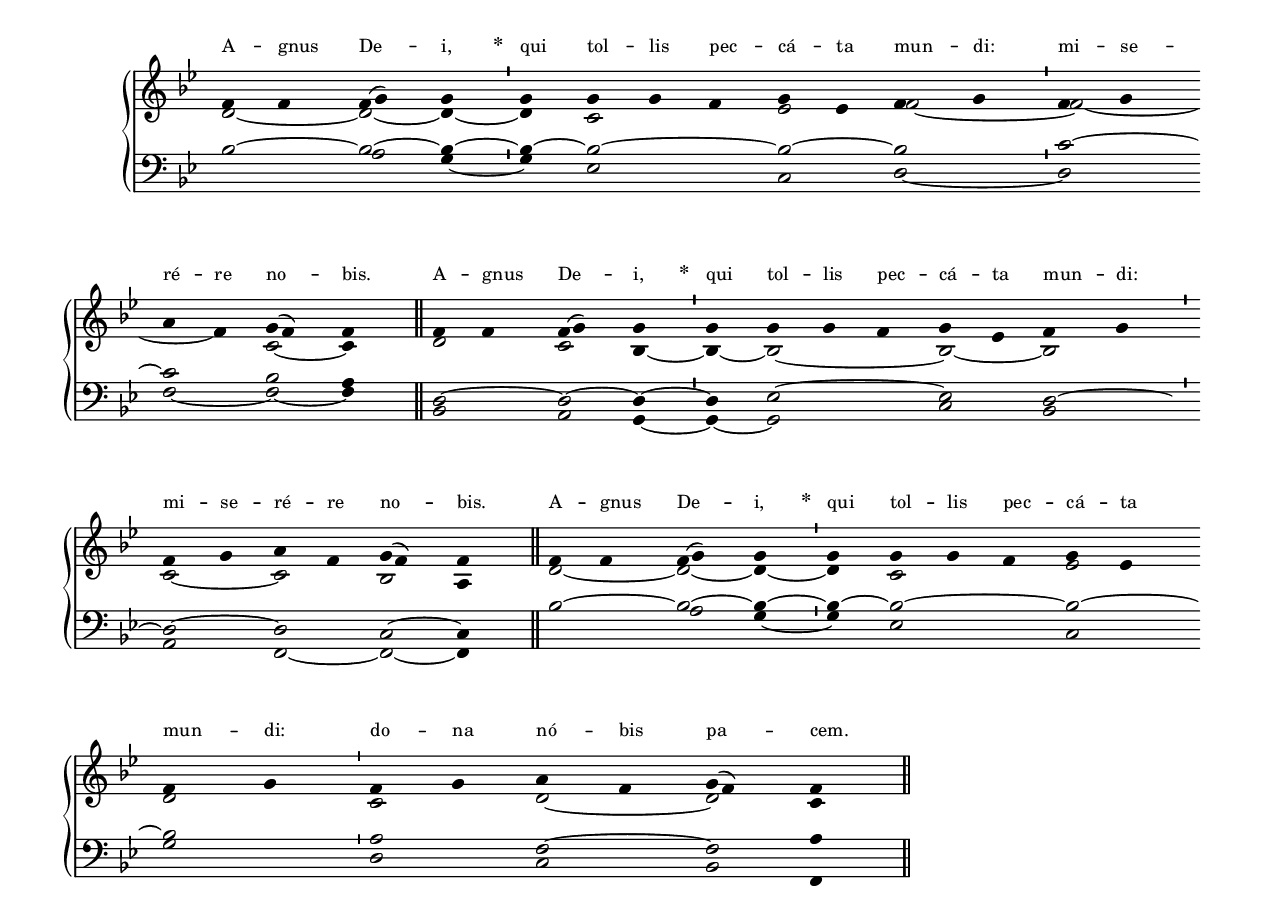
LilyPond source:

\version "2.18"
\include "gregorian.ly"
\include "noh2.ily"

%Page reference: page v.97
%(volume.page)

global = {
 \key f \mixolydian
 \cadenzaOn 
 \override Glissando #'thickness = #2.0
}

chantText = \lyricmode {
A -- gnus De -- i, 
\set stanza = " * " qui tol -- lis pec -- cá -- ta mun -- di: mi -- se -- ré -- re no -- bis. 
A -- gnus De -- i, 
\set stanza = " * " qui tol -- lis pec -- cá -- ta mun -- di: mi -- se -- ré -- re no -- bis. 
A -- gnus De -- i, 
\set stanza = " * " qui tol -- lis pec -- cá -- ta mun -- di: do -- na nó -- bis pa -- cem. }

chantMusic = {
\tieDown   f'4 f'4 f'4 ( g'4) g'4 \divisioMinima
 g'4 g'4 g'4 f'4 g'4 ees'4 f'4 g'4 \divisioMinima
 f'4 g'4 \forceBreak
 a'4 f'4 g'4 ( f'4) f'4 \finalis
 f'4 f'4 f'4 ( g'4) g'4 \divisioMinima
 g'4 g'4 g'4 f'4 g'4 ees'4 f'4 g'4 \divisioMinima
 \forceBreak
 f'4 g'4 a'4 f'4 g'4 ( f'4) f'4 \finalis
 f'4 f'4 f'4 ( g'4) g'4 \divisioMinima
 g'4 g'4 g'4 f'4 g'4 ees'4 \forceBreak
 f'4 g'4 \divisioMinima
 f'4 g'4 a'4 f'4 g'4 ( f'4) f'4 \finalis

}

altoMusic = {
d'2 ~ d'2 ~ d'4 ~ \divisioMinima
d'4 c'2*3/2 ees'2 f'2 ~ \divisioMinima
\set tieWaitForNote = ##t f'2 ~ s4 f'4 \set tieWaitForNote = ##f c'2 ~ c'4 \finalis
d'2 c'2 bes4 ~ \divisioMinima
bes4 ~ bes2*3/2 ~ bes2 ~ bes2 \divisioMinima
c'2 ~ c'2 bes2 a4 \finalis
d'2 ~ d'2 ~ d'4 ~ \divisioMinima
d'4 c'2*3/2 ees'2 d'2 \divisioMinima
c'2 d'2 ~ d'2 c'4 \finalis
}

tenorMusic = {
bes2 ~ bes2 ~ bes4 ~ \divisioMinima
bes4 ~ bes2*3/2 ~ bes2 ~ bes2 \divisioMinima
c'2 ~ c'2 bes2 a4 \finalis
d2 ~ d2 ~ d4 ~ \divisioMinima
d4 ees2*3/2 ~ ees2 d2 ~ \divisioMinima
d2 ~ d2 c2 ~ c4 \finalis
bes2 ~ bes2 ~ bes4 ~ \divisioMinima
bes4 ~ bes2*3/2 ~ bes2 ~ bes2 \divisioMinima
a2 f2 ~ f2 a4 \finalis
}

bassMusic = {
r2 a2 g4 ~ \divisioMinima
g4 ees2*3/2 c2 d2 ~ \divisioMinima
d2 f2 ~ f2 ~ f4 \finalis
bes,2 a,2 g,4 ~ \divisioMinima
g,4 ~ g,2*3/2 c2 bes,2 \divisioMinima
a,2 f,2 ~ f,2 ~ f,4 \finalis
r2 a2 g4 ~ \divisioMinima
g4 ees2*3/2 c2 g2 \divisioMinima
d2 c2 bes,2 f,4 \finalis
}

voiceLines = {
\voiceLineStyle


}

\score{
  <<
    \new Lyrics
    \new GrandStaff <<
      \set GrandStaff.autoBeaming = ##f
      \set GrandStaff.instrumentName = \markup \center-column {
        ""
      }
      \new Staff = up <<
        \new Voice = "chant" {
          \voiceOne \global \chantMusic
        }
        \new Voice {
          \voiceTwo \global \altoMusic
        }
      >>

      \new Staff = down <<
        \clef bass
        \new Voice {
          \voiceOne \global \tenorMusic
        }
        \new Voice {
          \voiceTwo \global \bassMusic
        }
	\new Voice {
        \voiceThree \global \voiceLines
        }
      >>
    >>
    \context Lyrics {
      \lyricsto chant {
      \chantText
    }
    }
  >>
  \layout{
  }
  
}
